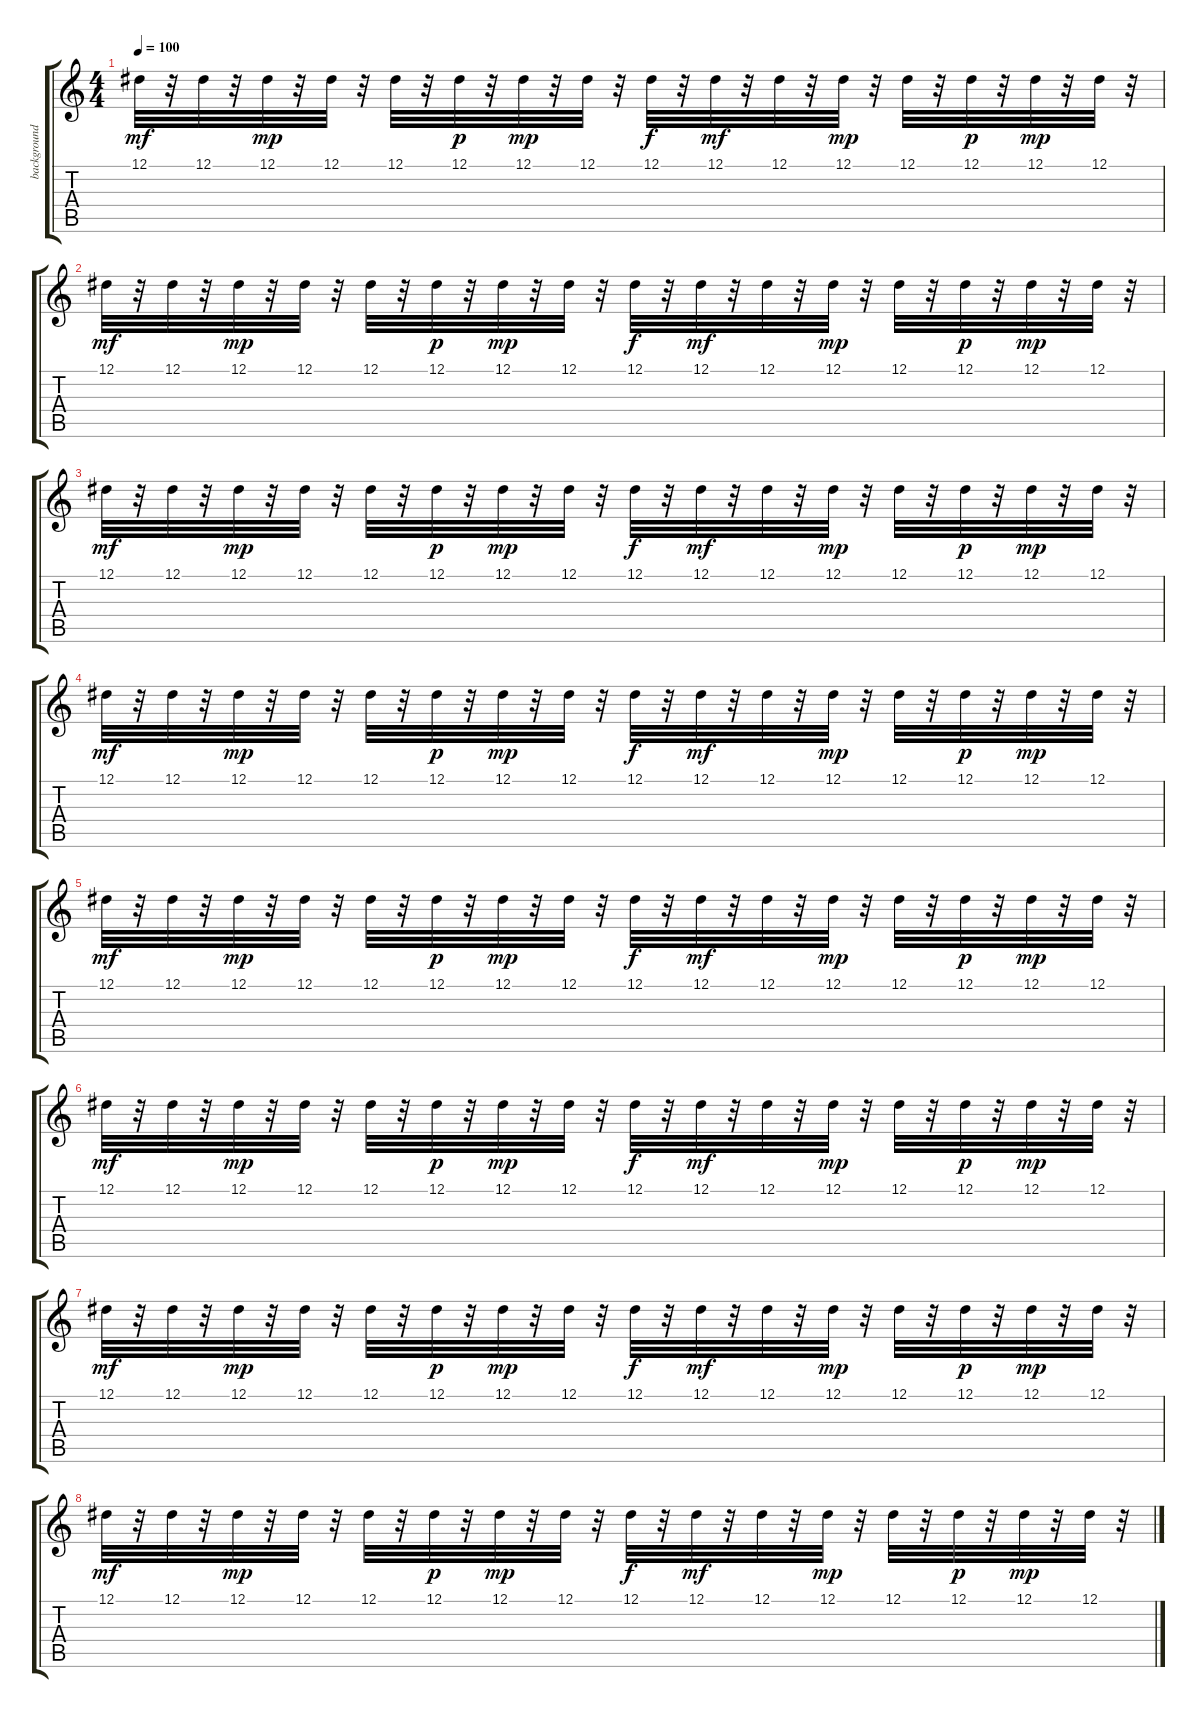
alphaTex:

\track ("background" "background") {instrument lead5charang}
\staff {score tabs}
\tuning (Eb4 Bb3 Gb3 Db3 Ab2 Db2) {hide}
\ts (4 4)
\tempo 100
\clef g2
\ks c
12.1.32{dy mf balance 0} r.32 12.1.32 r.32 12.1.32{dy mp} r.32 12.1.32 r.32 12.1.32 r.32 12.1.32{dy p} r.32 12.1.32{dy mp} r.32 12.1.32 r.32 12.1.32{dy f} r.32 12.1.32{dy mf} r.32 12.1.32 r.32 12.1.32{dy mp} r.32 12.1.32 r.32 12.1.32{dy p} r.32 12.1.32{dy mp} r.32 12.1.32 r.32 |
12.1.32{dy mf balance 16} r.32 12.1.32 r.32 12.1.32{dy mp} r.32 12.1.32 r.32 12.1.32 r.32 12.1.32{dy p} r.32 12.1.32{dy mp} r.32 12.1.32 r.32 12.1.32{dy f} r.32 12.1.32{dy mf} r.32 12.1.32 r.32 12.1.32{dy mp} r.32 12.1.32 r.32 12.1.32{dy p} r.32 12.1.32{dy mp} r.32 12.1.32 r.32 |
12.1.32{dy mf balance 0} r.32 12.1.32 r.32 12.1.32{dy mp} r.32 12.1.32 r.32 12.1.32 r.32 12.1.32{dy p} r.32 12.1.32{dy mp} r.32 12.1.32 r.32 12.1.32{dy f} r.32 12.1.32{dy mf} r.32 12.1.32 r.32 12.1.32{dy mp} r.32 12.1.32 r.32 12.1.32{dy p} r.32 12.1.32{dy mp} r.32 12.1.32 r.32 |
12.1.32{dy mf balance 16} r.32 12.1.32 r.32 12.1.32{dy mp} r.32 12.1.32 r.32 12.1.32 r.32 12.1.32{dy p} r.32 12.1.32{dy mp} r.32 12.1.32 r.32 12.1.32{dy f} r.32 12.1.32{dy mf} r.32 12.1.32 r.32 12.1.32{dy mp} r.32 12.1.32 r.32 12.1.32{dy p} r.32 12.1.32{dy mp} r.32 12.1.32 r.32 |
12.1.32{dy mf balance 0} r.32 12.1.32 r.32 12.1.32{dy mp} r.32 12.1.32 r.32 12.1.32 r.32 12.1.32{dy p} r.32 12.1.32{dy mp} r.32 12.1.32 r.32 12.1.32{dy f} r.32 12.1.32{dy mf} r.32 12.1.32 r.32 12.1.32{dy mp} r.32 12.1.32 r.32 12.1.32{dy p} r.32 12.1.32{dy mp} r.32 12.1.32 r.32 |
12.1.32{dy mf balance 16} r.32 12.1.32 r.32 12.1.32{dy mp} r.32 12.1.32 r.32 12.1.32 r.32 12.1.32{dy p} r.32 12.1.32{dy mp} r.32 12.1.32 r.32 12.1.32{dy f} r.32 12.1.32{dy mf} r.32 12.1.32 r.32 12.1.32{dy mp} r.32 12.1.32 r.32 12.1.32{dy p} r.32 12.1.32{dy mp} r.32 12.1.32 r.32 |
12.1.32{dy mf balance 0} r.32 12.1.32 r.32 12.1.32{dy mp} r.32 12.1.32 r.32 12.1.32 r.32 12.1.32{dy p} r.32 12.1.32{dy mp} r.32 12.1.32 r.32 12.1.32{dy f} r.32 12.1.32{dy mf} r.32 12.1.32 r.32 12.1.32{dy mp} r.32 12.1.32 r.32 12.1.32{dy p} r.32 12.1.32{dy mp} r.32 12.1.32 r.32 |
12.1.32{dy mf balance 16} r.32 12.1.32 r.32 12.1.32{dy mp} r.32 12.1.32 r.32 12.1.32 r.32 12.1.32{dy p} r.32 12.1.32{dy mp} r.32 12.1.32 r.32 12.1.32{dy f} r.32 12.1.32{dy mf} r.32 12.1.32 r.32 12.1.32{dy mp} r.32 12.1.32 r.32 12.1.32{dy p} r.32 12.1.32{dy mp} r.32 12.1.32 r.32
